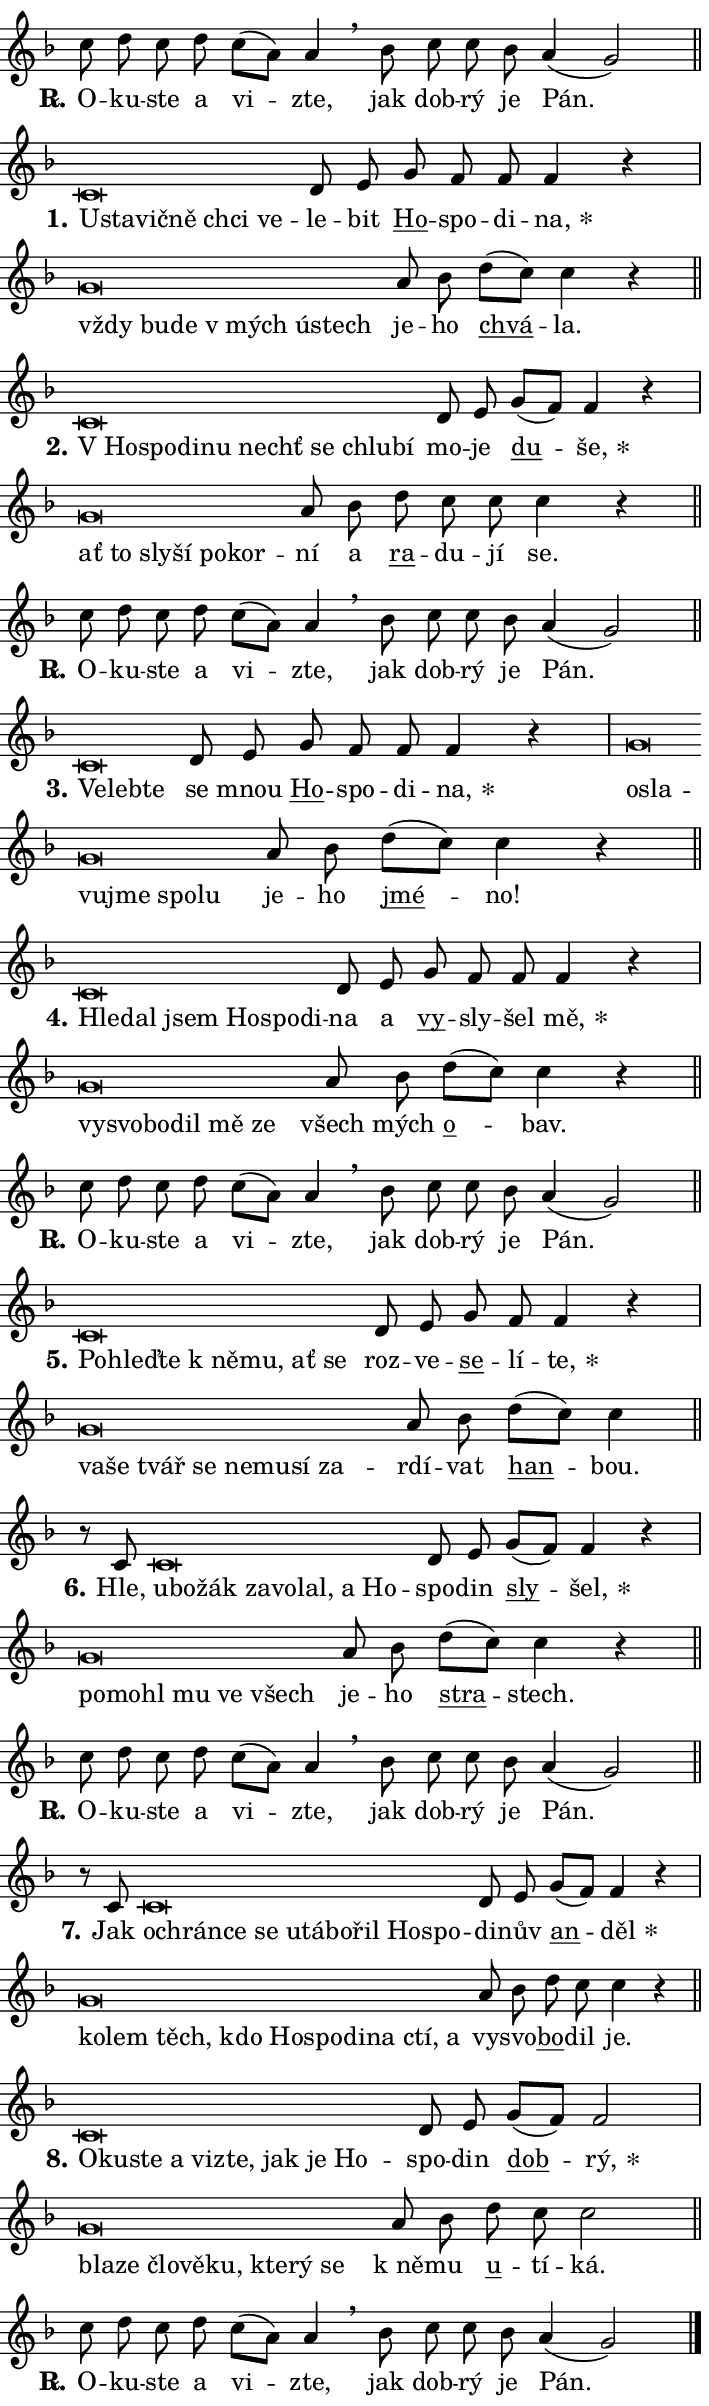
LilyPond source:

\version "2.24.0"
\header { tagline = "" }
\paper {
  indent = 0\cm
  top-margin = 0\cm
  right-margin = 0.13\cm % to fit lyric hyphens
  bottom-margin = 0\cm
  left-margin = 0\cm
  paper-width = 12\cm
  page-breaking = #ly:one-page-breaking
  system-system-spacing.basic-distance = #11
  score-system-spacing.basic-distance = #11
  ragged-last = ##f
}


%% Author: Thomas Morley
%% https://lists.gnu.org/archive/html/lilypond-user/2020-05/msg00002.html
#(define (line-position grob)
"Returns position of @var[grob} in current system:
   @code{'start}, if at first time-step
   @code{'end}, if at last time-step
   @code{'middle} otherwise
"
  (let* ((col (ly:item-get-column grob))
         (ln (ly:grob-object col 'left-neighbor))
         (rn (ly:grob-object col 'right-neighbor))
         (col-to-check-left (if (ly:grob? ln) ln col))
         (col-to-check-right (if (ly:grob? rn) rn col))
         (break-dir-left
           (and
             (ly:grob-property col-to-check-left 'non-musical #f)
             (ly:item-break-dir col-to-check-left)))
         (break-dir-right
           (and
             (ly:grob-property col-to-check-right 'non-musical #f)
             (ly:item-break-dir col-to-check-right))))
        (cond ((eqv? 1 break-dir-left) 'start)
              ((eqv? -1 break-dir-right) 'end)
              (else 'middle))))

#(define (tranparent-at-line-position vctor)
  (lambda (grob)
  "Relying on @code{line-position} select the relevant enry from @var{vctor}.
Used to determine transparency,"
    (case (line-position grob)
      ((end) (not (vector-ref vctor 0)))
      ((middle) (not (vector-ref vctor 1)))
      ((start) (not (vector-ref vctor 2))))))

noteHeadBreakVisibility =
#(define-music-function (break-visibility)(vector?)
"Makes @code{NoteHead}s transparent relying on @var{break-visibility}"
#{
  \override NoteHead.transparent =
    #(tranparent-at-line-position break-visibility)
#})

#(define delete-ledgers-for-transparent-note-heads
  (lambda (grob)
    "Reads whether a @code{NoteHead} is transparent.
If so this @code{NoteHead} is removed from @code{'note-heads} from
@var{grob}, which is supposed to be @code{LedgerLineSpanner}.
As a result ledgers are not printed for this @code{NoteHead}"
    (let* ((nhds-array (ly:grob-object grob 'note-heads))
           (nhds-list
             (if (ly:grob-array? nhds-array)
                 (ly:grob-array->list nhds-array)
                 '()))
           ;; Relies on the transparent-property being done before
           ;; Staff.LedgerLineSpanner.after-line-breaking is executed.
           ;; This is fragile ...
           (to-keep
             (remove
               (lambda (nhd)
                 (ly:grob-property nhd 'transparent #f))
               nhds-list)))
      ;; TODO find a better method to iterate over grob-arrays, similiar
      ;; to filter/remove etc for lists
      ;; For now rebuilt from scratch
      (set! (ly:grob-object grob 'note-heads)  '())
      (for-each
        (lambda (nhd)
          (ly:pointer-group-interface::add-grob grob 'note-heads nhd))
        to-keep))))

squashNotes = {
  \override NoteHead.X-extent = #'(-0.2 . 0.2)
  \override NoteHead.Y-extent = #'(-0.75 . 0)
  \override NoteHead.stencil =
    #(lambda (grob)
       (let ((pos (ly:grob-property grob 'staff-position)))
         (begin
           (if (< pos -7) (display "ERROR: Lower brevis then expected\n") (display ""))
           (if (<= pos -6) ly:text-interface::print ly:note-head::print))))
}
unSquashNotes = {
  \revert NoteHead.X-extent
  \revert NoteHead.Y-extent
  \revert NoteHead.stencil
}

hideNotes = \noteHeadBreakVisibility #begin-of-line-visible
unHideNotes = \noteHeadBreakVisibility #all-visible

% work-around for resetting accidentals
% https://lilypond.org/doc/v2.23/Documentation/notation/displaying-rhythms#unmetered-music
cadenzaMeasure = {
  \cadenzaOff
  \partial 1024 s1024
  \cadenzaOn
}

#(define-markup-command (accent layout props text) (markup?)
  "Underline accented syllable"
  (interpret-markup layout props
    #{\markup \override #'(offset . 4.3) \underline { #text }#}))

responsum = \markup \concat {
  "R" \hspace #-1.05 \path #0.1 #'((moveto 0 0.07) (lineto 0.9 0.8)) \hspace #0.05 "."
}

spaceSize = #0.6828661417322834 % exact space size for TeX Gyre Schola

\layout {
  \context {
    \Staff
    \remove "Time_signature_engraver"
    \override LedgerLineSpanner.after-line-breaking = #delete-ledgers-for-transparent-note-heads
  }
  \context {
    \Lyrics {
      \override LyricSpace.minimum-distance = \spaceSize
      \override LyricText.font-name = #"TeX Gyre Schola"
      \override LyricText.font-size = 1
      \override StanzaNumber.font-name = #"TeX Gyre Schola Bold"
      \override StanzaNumber.font-size = 1
    }
  }
  \context {
    \Score 
    \override NoteHead.text =
      #(lambda (grob) 
        (let ((pos (ly:grob-property grob 'staff-position)))
          #{\markup {
            \combine
              \halign #-0.55 \raise #(if (= pos -6) 0 0.5) \override #'(thickness . 2) \draw-line #'(3.2 . 0)
              \musicglyph "noteheads.sM1"
          }#}))
  }
}

% magnetic-lyrics.ily
%
%   written by
%     Jean Abou Samra <jean@abou-samra.fr>
%     Werner Lemberg <wl@gnu.org>
%
%   adapted by
%     Jiri Hon <jiri.hon@gmail.com>
%
% Version 2022-Apr-15

% https://www.mail-archive.com/lilypond-user@gnu.org/msg149350.html

#(define (Left_hyphen_pointer_engraver context)
   "Collect syllable-hyphen-syllable occurrences in lyrics and store
them in properties.  This engraver only looks to the left.  For
example, if the lyrics input is @code{foo -- bar}, it does the
following.

@itemize @bullet
@item
Set the @code{text} property of the @code{LyricHyphen} grob between
@q{foo} and @q{bar} to @code{foo}.

@item
Set the @code{left-hyphen} property of the @code{LyricText} grob with
text @q{foo} to the @code{LyricHyphen} grob between @q{foo} and
@q{bar}.
@end itemize

Use this auxiliary engraver in combination with the
@code{lyric-@/text::@/apply-@/magnetic-@/offset!} hook."
   (let ((hyphen #f)
         (text #f))
     (make-engraver
      (acknowledgers
       ((lyric-syllable-interface engraver grob source-engraver)
        (set! text grob)))
      (end-acknowledgers
       ((lyric-hyphen-interface engraver grob source-engraver)
        ;(when (not (grob::has-interface grob 'lyric-space-interface))
          (set! hyphen grob)));)
      ((stop-translation-timestep engraver)
       (when (and text hyphen)
         (ly:grob-set-object! text 'left-hyphen hyphen))
       (set! text #f)
       (set! hyphen #f)))))

#(define (lyric-text::apply-magnetic-offset! grob)
   "If the space between two syllables is less than the value in
property @code{LyricText@/.details@/.squash-threshold}, move the right
syllable to the left so that it gets concatenated with the left
syllable.

Use this function as a hook for
@code{LyricText@/.after-@/line-@/breaking} if the
@code{Left_@/hyphen_@/pointer_@/engraver} is active."
   (let ((hyphen (ly:grob-object grob 'left-hyphen #f)))
     (when hyphen
       (let ((left-text (ly:spanner-bound hyphen LEFT)))
         (when (grob::has-interface left-text 'lyric-syllable-interface)
           (let* ((common (ly:grob-common-refpoint grob left-text X))
                  (this-x-ext (ly:grob-extent grob common X))
                  (left-x-ext
                   (begin
                     ;; Trigger magnetism for left-text.
                     (ly:grob-property left-text 'after-line-breaking)
                     (ly:grob-extent left-text common X)))
                  ;; `delta` is the gap width between two syllables.
                  (delta (- (interval-start this-x-ext)
                            (interval-end left-x-ext)))
                  (details (ly:grob-property grob 'details))
                  (threshold (assoc-get 'squash-threshold details 0.2)))
             (when (< delta threshold)
               (let* (;; We have to manipulate the input text so that
                      ;; ligatures crossing syllable boundaries are not
                      ;; disabled.  For languages based on the Latin
                      ;; script this is essentially a beautification.
                      ;; However, for non-Western scripts it can be a
                      ;; necessity.
                      (lt (ly:grob-property left-text 'text))
                      (rt (ly:grob-property grob 'text))
                      (is-space (grob::has-interface hyphen 'lyric-space-interface))
                      (space (if is-space " " ""))
                      (extra-delta (if is-space spaceSize 0))
                      ;; Append new syllable.
                      (ltrt-space (if (and (string? lt) (string? rt))
                                (string-append lt space rt)
                                (make-concat-markup (list lt space rt))))
                      ;; Right-align `ltrt` to the right side.
                      (ltrt-space-markup (grob-interpret-markup
                               grob
                               (make-translate-markup
                                (cons (interval-length this-x-ext) 0)
                                (make-right-align-markup ltrt-space)))))
                 (begin
                   ;; Don't print `left-text`.
                   (ly:grob-set-property! left-text 'stencil #f)
                   ;; Set text and stencil (which holds all collected
                   ;; syllables so far) and shift it to the left.
                   (ly:grob-set-property! grob 'text ltrt-space)
                   (ly:grob-set-property! grob 'stencil ltrt-space-markup)
                   (ly:grob-translate-axis! grob (- (- delta extra-delta)) X))))))))))


#(define (lyric-hyphen::displace-bounds-first grob)
   ;; Make very sure this callback isn't triggered too early.
   (let ((left (ly:spanner-bound grob LEFT))
         (right (ly:spanner-bound grob RIGHT)))
     (ly:grob-property left 'after-line-breaking)
     (ly:grob-property right 'after-line-breaking)
     (ly:lyric-hyphen::print grob)))

squashThreshold = #0.4

\layout {
  \context {
    \Lyrics
    \consists #Left_hyphen_pointer_engraver
    \override LyricText.after-line-breaking =
      #lyric-text::apply-magnetic-offset!
    \override LyricHyphen.stencil = #lyric-hyphen::displace-bounds-first
    \override LyricText.details.squash-threshold = \squashThreshold
    \override LyricHyphen.minimum-distance = 0
    \override LyricHyphen.minimum-length = \squashThreshold
  }
}

squashText = \override LyricText.details.squash-threshold = 9999
unSquashText = \override LyricText.details.squash-threshold = \squashThreshold

leftText = \override LyricText.self-alignment-X = #LEFT
unLeftText = \revert LyricText.self-alignment-X

starOffset = #(lambda (grob) 
                (let ((x_offset (ly:self-alignment-interface::aligned-on-x-parent grob)))
                  (if (= x_offset 0) 0 (+ x_offset 1.2))))

star = #(define-music-function (syllable)(string?)
"Append star separator at the end of a syllable"
#{
  \once \override LyricText.X-offset = #starOffset
  \lyricmode { \markup {
    #syllable
    \override #'((font-name . "TeX Gyre Schola Bold")) \hspace #0.2 \lower #0.65 \larger "*"
  } }
#})

starAccent = #(define-music-function (syllable)(string?)
"Append star separator at the end of a syllable and make accent"
#{
  \once \override LyricText.X-offset = #starOffset
  \lyricmode { \markup {
    \accent #syllable
    \override #'((font-name . "TeX Gyre Schola Bold")) \hspace #0.2 \lower #0.65 \larger "*"
  } }
#})

breath = #(define-music-function (syllable)(string?)
"Append breathing indicator at the end of a syllable"
#{
  \lyricmode { \markup { #syllable "+" } }
#})

optionalBreath = #(define-music-function (syllable)(string?)
"Append optional breathing indicator at the end of a syllable"
#{
  \lyricmode { \markup { #syllable "(+)" } }
#})


\score {
    <<
        \new Voice = "melody" { \cadenzaOn \key f \major \relative { c''8 d c d c[( a)] a4 \breathe \bar "" bes8 c c bes a4( g2) \cadenzaMeasure \bar "||" \break } }
        \new Lyrics \lyricsto "melody" { \lyricmode { \set stanza = \responsum
O -- ku -- ste a vi -- zte, jak dob -- rý je Pán. } }
    >>
    \layout {}
}

\score {
    <<
        \new Voice = "melody" { \cadenzaOn \key f \major \relative { \squashNotes c'\breve*1/16 \hideNotes \breve*1/16 \bar "" \breve*1/16 \bar "" \breve*1/16 \bar "" \breve*1/16 \breve*1/16 \bar "" \unHideNotes \unSquashNotes d8 e \bar "" g f f f4 r \cadenzaMeasure \bar "|" \squashNotes g\breve*1/16 \hideNotes \breve*1/16 \bar "" \breve*1/16 \bar "" \breve*1/16 \bar "" \breve*1/16 \breve*1/16 \bar "" \unHideNotes \unSquashNotes a8 bes \bar "" d[( c)] c4 r \cadenzaMeasure \bar "||" \break } }
        \new Lyrics \lyricsto "melody" { \lyricmode { \set stanza = "1."
\leftText U -- \squashText sta -- vič -- ně chci ve -- \unLeftText \unSquashText le -- bit \markup \accent Ho -- spo -- di -- \star na, \leftText vždy \squashText bu -- de "v mých" ú -- stech \unLeftText \unSquashText je -- ho \markup \accent chvá -- la. } }
    >>
    \layout {}
}

\score {
    <<
        \new Voice = "melody" { \cadenzaOn \key f \major \relative { \squashNotes c'\breve*1/16 \hideNotes \breve*1/16 \bar "" \breve*1/16 \bar "" \breve*1/16 \bar "" \breve*1/16 \bar "" \breve*1/16 \bar "" \breve*1/16 \breve*1/16 \bar "" \unHideNotes \unSquashNotes d8 e \bar "" g[( f)] f4 r \cadenzaMeasure \bar "|" \squashNotes g\breve*1/16 \hideNotes \breve*1/16 \bar "" \breve*1/16 \bar "" \breve*1/16 \bar "" \breve*1/16 \breve*1/16 \bar "" \unHideNotes \unSquashNotes a8 bes \bar "" d c c c4 r \cadenzaMeasure \bar "||" \break } }
        \new Lyrics \lyricsto "melody" { \lyricmode { \set stanza = "2."
\leftText "V Ho" -- \squashText spo -- di -- nu nechť se chlu -- bí \unLeftText \unSquashText mo -- je \markup \accent du -- \star še, \leftText ať \squashText to sly -- ší po -- kor -- \unLeftText \unSquashText ní a \markup \accent ra -- du -- jí se. } }
    >>
    \layout {}
}

\score {
    <<
        \new Voice = "melody" { \cadenzaOn \key f \major \relative { c''8 d c d c[( a)] a4 \breathe \bar "" bes8 c c bes a4( g2) \cadenzaMeasure \bar "||" \break } }
        \new Lyrics \lyricsto "melody" { \lyricmode { \set stanza = \responsum
O -- ku -- ste a vi -- zte, jak dob -- rý je Pán. } }
    >>
    \layout {}
}

\score {
    <<
        \new Voice = "melody" { \cadenzaOn \key f \major \relative { \squashNotes c'\breve*1/16 \hideNotes \breve*1/16 \breve*1/16 \bar "" \unHideNotes \unSquashNotes d8 e \bar "" g f f f4 r \cadenzaMeasure \bar "|" \squashNotes g\breve*1/16 \hideNotes \breve*1/16 \bar "" \breve*1/16 \bar "" \breve*1/16 \bar "" \breve*1/16 \breve*1/16 \bar "" \unHideNotes \unSquashNotes a8 bes \bar "" d[( c)] c4 r \cadenzaMeasure \bar "||" \break } }
        \new Lyrics \lyricsto "melody" { \lyricmode { \set stanza = "3."
\leftText Ve -- \squashText leb -- te \unLeftText \unSquashText se mnou \markup \accent Ho -- spo -- di -- \star na, \leftText o -- \squashText sla -- vu -- jme spo -- lu \unLeftText \unSquashText je -- ho \markup \accent jmé -- no! } }
    >>
    \layout {}
}

\score {
    <<
        \new Voice = "melody" { \cadenzaOn \key f \major \relative { \squashNotes c'\breve*1/16 \hideNotes \breve*1/16 \bar "" \breve*1/16 \bar "" \breve*1/16 \bar "" \breve*1/16 \breve*1/16 \bar "" \unHideNotes \unSquashNotes d8 e \bar "" g f f f4 r \cadenzaMeasure \bar "|" \squashNotes g\breve*1/16 \hideNotes \breve*1/16 \bar "" \breve*1/16 \bar "" \breve*1/16 \bar "" \breve*1/16 \breve*1/16 \bar "" \unHideNotes \unSquashNotes a8 bes \bar "" d[( c)] c4 r \cadenzaMeasure \bar "||" \break } }
        \new Lyrics \lyricsto "melody" { \lyricmode { \set stanza = "4."
\leftText Hle -- \squashText dal jsem Ho -- spo -- di -- \unLeftText \unSquashText na a \markup \accent vy -- sly -- šel \star mě, \leftText vy -- \squashText svo -- bo -- dil mě ze \unLeftText \unSquashText všech mých \markup \accent o -- bav. } }
    >>
    \layout {}
}

\score {
    <<
        \new Voice = "melody" { \cadenzaOn \key f \major \relative { c''8 d c d c[( a)] a4 \breathe \bar "" bes8 c c bes a4( g2) \cadenzaMeasure \bar "||" \break } }
        \new Lyrics \lyricsto "melody" { \lyricmode { \set stanza = \responsum
O -- ku -- ste a vi -- zte, jak dob -- rý je Pán. } }
    >>
    \layout {}
}

\score {
    <<
        \new Voice = "melody" { \cadenzaOn \key f \major \relative { \squashNotes c'\breve*1/16 \hideNotes \breve*1/16 \bar "" \breve*1/16 \bar "" \breve*1/16 \bar "" \breve*1/16 \bar "" \breve*1/16 \breve*1/16 \bar "" \unHideNotes \unSquashNotes d8 e \bar "" g f f4 r \cadenzaMeasure \bar "|" \squashNotes g\breve*1/16 \hideNotes \breve*1/16 \bar "" \breve*1/16 \bar "" \breve*1/16 \bar "" \breve*1/16 \bar "" \breve*1/16 \bar "" \breve*1/16 \breve*1/16 \bar "" \unHideNotes \unSquashNotes a8 bes \bar "" d[( c)] c4 \cadenzaMeasure \bar "||" \break } }
        \new Lyrics \lyricsto "melody" { \lyricmode { \set stanza = "5."
\leftText Po -- \squashText hleď -- te "k ně" -- mu, ať se \unLeftText \unSquashText roz -- ve -- \markup \accent se -- lí -- \star te, \leftText va -- \squashText še tvář se ne -- mu -- sí za -- \unLeftText \unSquashText rdí -- vat \markup \accent han -- bou. } }
    >>
    \layout {}
}

\score {
    <<
        \new Voice = "melody" { \cadenzaOn \key f \major \relative { r8 c'8 \squashNotes c\breve*1/16 \hideNotes \breve*1/16 \bar "" \breve*1/16 \bar "" \breve*1/16 \bar "" \breve*1/16 \bar "" \breve*1/16 \bar "" \breve*1/16 \breve*1/16 \bar "" \unHideNotes \unSquashNotes d8 e \bar "" g[( f)] f4 r \cadenzaMeasure \bar "|" \squashNotes g\breve*1/16 \hideNotes \breve*1/16 \bar "" \breve*1/16 \bar "" \breve*1/16 \bar "" \breve*1/16 \breve*1/16 \bar "" \unHideNotes \unSquashNotes a8 bes \bar "" d[( c)] c4 r \cadenzaMeasure \bar "||" \break } }
        \new Lyrics \lyricsto "melody" { \lyricmode { \set stanza = "6."
Hle, \leftText u -- \squashText bo -- žák za -- vo -- lal, a Ho -- \unLeftText \unSquashText spo -- din \markup \accent sly -- \star šel, \leftText po -- \squashText mo -- hl mu ve všech \unLeftText \unSquashText je -- ho \markup \accent stra -- stech. } }
    >>
    \layout {}
}

\score {
    <<
        \new Voice = "melody" { \cadenzaOn \key f \major \relative { c''8 d c d c[( a)] a4 \breathe \bar "" bes8 c c bes a4( g2) \cadenzaMeasure \bar "||" \break } }
        \new Lyrics \lyricsto "melody" { \lyricmode { \set stanza = \responsum
O -- ku -- ste a vi -- zte, jak dob -- rý je Pán. } }
    >>
    \layout {}
}

\score {
    <<
        \new Voice = "melody" { \cadenzaOn \key f \major \relative { r8 c'8 \squashNotes c\breve*1/16 \hideNotes \breve*1/16 \bar "" \breve*1/16 \bar "" \breve*1/16 \bar "" \breve*1/16 \bar "" \breve*1/16 \bar "" \breve*1/16 \bar "" \breve*1/16 \bar "" \breve*1/16 \breve*1/16 \bar "" \unHideNotes \unSquashNotes d8 e \bar "" g[( f)] f4 r \cadenzaMeasure \bar "|" \squashNotes g\breve*1/16 \hideNotes \breve*1/16 \bar "" \breve*1/16 \bar "" \breve*1/16 \bar "" \breve*1/16 \bar "" \breve*1/16 \bar "" \breve*1/16 \bar "" \breve*1/16 \bar "" \breve*1/16 \breve*1/16 \bar "" \unHideNotes \unSquashNotes a8 bes \bar "" d c c4 r \cadenzaMeasure \bar "||" \break } }
        \new Lyrics \lyricsto "melody" { \lyricmode { \set stanza = "7."
Jak \leftText o -- \squashText chrán -- ce se u -- tá -- bo -- řil Ho -- spo -- \unLeftText \unSquashText di -- nův \markup \accent an -- \star děl \leftText ko -- \squashText lem těch, kdo Ho -- spo -- di -- na ctí, a \unLeftText \unSquashText vy -- svo -- \markup \accent bo -- dil je. } }
    >>
    \layout {}
}

\score {
    <<
        \new Voice = "melody" { \cadenzaOn \key f \major \relative { \squashNotes c'\breve*1/16 \hideNotes \breve*1/16 \bar "" \breve*1/16 \bar "" \breve*1/16 \bar "" \breve*1/16 \bar "" \breve*1/16 \bar "" \breve*1/16 \bar "" \breve*1/16 \breve*1/16 \bar "" \unHideNotes \unSquashNotes d8 e \bar "" g[( f)] f2 \cadenzaMeasure \bar "|" \squashNotes g\breve*1/16 \hideNotes \breve*1/16 \bar "" \breve*1/16 \bar "" \breve*1/16 \bar "" \breve*1/16 \bar "" \breve*1/16 \bar "" \breve*1/16 \breve*1/16 \bar "" \unHideNotes \unSquashNotes a8 bes \bar "" d c c2 \cadenzaMeasure \bar "||" \break } }
        \new Lyrics \lyricsto "melody" { \lyricmode { \set stanza = "8."
\leftText O -- \squashText ku -- ste a vi -- zte, jak je Ho -- \unLeftText \unSquashText spo -- din \markup \accent dob -- \star rý, \leftText bla -- \squashText ze člo -- vě -- ku, kte -- rý se \unLeftText \unSquashText "k ně" -- mu \markup \accent u -- tí -- ká. } }
    >>
    \layout {}
}

\score {
    <<
        \new Voice = "melody" { \cadenzaOn \key f \major \relative { c''8 d c d c[( a)] a4 \breathe \bar "" bes8 c c bes a4( g2) \cadenzaMeasure \bar "||" \break } \bar "|." }
        \new Lyrics \lyricsto "melody" { \lyricmode { \set stanza = \responsum
O -- ku -- ste a vi -- zte, jak dob -- rý je Pán. } }
    >>
    \layout {}
}
